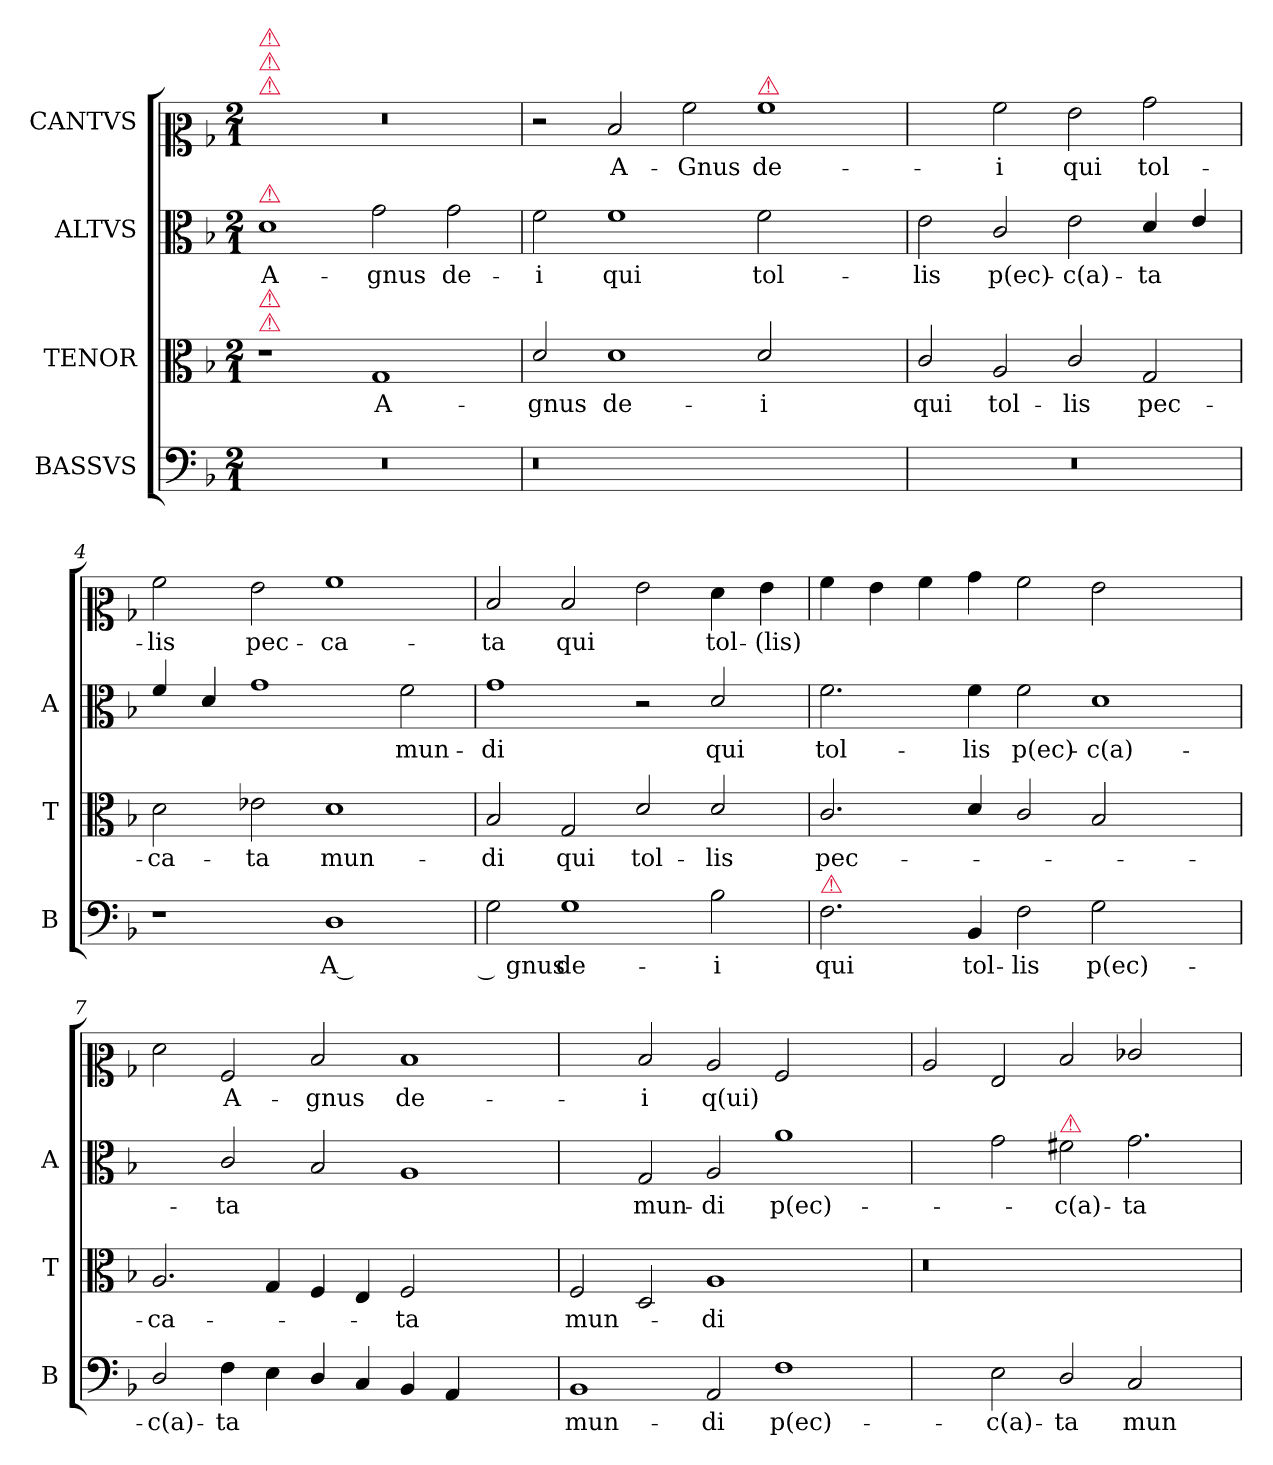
**kern	**text	**kern	**text	**kern	**text	**kern	**text
*part4	*part4	*part3	*part3	*part2	*part2	*part1	*part1
*staff4	*staff4	*staff3	*staff3	*staff2	*staff2	*staff1	*staff1
*I"BASSVS	*	*I"TENOR	*	*I"ALTVS	*	*I"CANTVS	*
*I'B	*	*I'T	*	*I'A	*	*	*
*clefF4	*	*clefC3	*	*clefC3	*	*clefC2	*
*k[b-]	*	*k[b-]	*	*k[b-]	*	*k[b-]	*
*M2/1	*	*M2/1	*	*M2/1	*	*M2/1	*
=1	=1	=1	=1	=1	=1	=1	=1
!	!	!	!	!	!	!LO:TX:a:color=crimson:t=⚠	!
!	!	!	!	!	!	!LO:TX:a:color=crimson:t=⚠	!
!	!	!	!	!	!	!LO:TX:a:color=crimson:t=⚠	!
!	!	!	!	!LO:TX:a:color=crimson:t=⚠	!	!	!
!	!	!LO:TX:a:color=crimson:t=⚠	!	!	!	!	!
!	!	!LO:TX:a:color=crimson:t=⚠	!	!	!	!	!
0r	.	1r	.	1d	A-	0r	.
.	.	1G	A-	2g\	-gnus	.	.
.	.	.	.	2g\	de-	.	.
=2	=2	=2	=2	=2	=2	=2	=2
0r	.	2d/	-gnus	2f\	-i	2r	.
.	.	1d	de-	1f	qui	2d/	A-
.	.	.	.	.	.	2a\	-Gnus
!	!	!	!	!	!	!LO:TX:a:color=crimson:t=⚠	!
.	.	2d/	-i	2f\	tol-	1a	de-
2ryy	.	2ryy	.	2ryy	.	.	.
=3	=3	=3	=3	=3	=3	=3	=3
0r	.	2c/	qui	2e\	-lis	2ryy	.
.	.	2A/	tol-	2c/	p(ec)-	2a\	-i
.	.	2c/	-lis	2e\	-c(a)-	2g\	qui
.	.	2G/	pec-	4d/	-ta	2b-\	tol-
.	.	.	.	4e/	.	.	.
=4	=4	=4	=4	=4	=4	=4	=4
1r	.	2d\	-ca-	4f/	.	2a\	-lis
.	.	.	.	4d/	.	.	.
.	.	2e-X\	-ta	1g	.	2g\	pec-
1D	A ­	1d	mun-	.	.	1a	-ca-
.	.	.	.	2f\	mun-	.	.
=5	=5	=5	=5	=5	=5	=5	=5
2G\	­ gnus	2B-/	-di	1g	-di	2d/	-ta
!	!	!	!LO:LY:i	!	!	!	!
1G	de-	2G/	qui	.	.	2d/	qui
!	!	!	!LO:LY:i	!	!	!	!
.	.	2d/	tol-	2r	.	2g\	.
!	!	!	!LO:LY:i	!	!	!	!
2B-\	-i	2d/	-lis	2d/	qui	4f\	tol-
.	.	.	.	.	.	4g\	-(lis)
=6	=6	=6	=6	=6	=6	=6	=6
!LO:TX:a:color=crimson:t=⚠	!	!	!	!	!	!	!
!	!	!	!LO:LY:i	!	!	!	!
2.F\	qui	2.c/	pec-	2.f\	tol-	4a\	.
.	.	.	.	.	.	4g\	.
.	.	.	.	.	.	4a\	.
4BB-/	tol-	4d/	.	4f\	-lis	4b-\	.
2F\	-lis	2c/	.	2f\	p(ec)-	2a\	.
2G\	p(ec)-	2B-/	.	1d	-c(a)-	2g\	.
2ryy	.	2ryy	.	.	.	2ryy	.
=7	=7	=7	=7	=7	=7	=7	=7
!	!	!	!LO:LY:i	!	!	!	!
2D/	-c(a)-	2.A/	-ca-	2ryy	.	2f\	.
4F\	-ta	.	.	2c/	-ta	2A/	A-
4E\	.	4G/	.	.	.	.	.
4D/	.	4F/	.	2B-/	.	2d/	-gnus
4C/	.	4E/	.	.	.	.	.
!	!	!	!LO:LY:i	!	!	!	!
4BB-/	.	2F/	-ta	1A	.	1d	de-
4AA/	.	.	.	.	.	.	.
2ryy	.	2ryy	.	.	.	.	.
=8	=8	=8	=8	=8	=8	=8	=8
!	!	!	!LO:LY:i	!	!	!	!
1BB-	mun-	2F/	mun-	2ryy	.	2ryy	.
.	.	2D/	.	2G/	mun-	2d/	-i
!	!	!	!LO:LY:i	!	!	!	!
2AA/	-di	1A	-di	2A/	-di	2c/	q(ui)
!	!LO:LY:i	!	!	!	!LO:LY:i	!	!
1F	p(ec)-	.	.	1a	p(ec)-	2A/	.
.	.	2ryy	.	.	.	2ryy	.
=9	=9	=9	=9	=9	=9	=9	=9
2ryy	.	0r	.	2ryy	.	2c/	.
!	!LO:LY:i	!	!	!	!	!	!
2E\	-c(a)-	.	.	2g\	.	2G/	.
!	!	!	!	!LO:TX:a:color=crimson:t=⚠	!	!	!
!	!LO:LY:i	!	!	!	!LO:LY:i	!	!
2D/	-ta	.	.	2f#X\	-c(a)-	2d/	.
!	!LO:LY:i	!	!	!	!LO:LY:i	!	!
2C/	mun-	.	.	2.g\	-ta	2e-X/	.
4ryy	.	4ryy	.	.	.	4ryy	.
=	=	=	=	=	=	=	=
*-	*-	*-	*-	*-	*-	*-	*-
